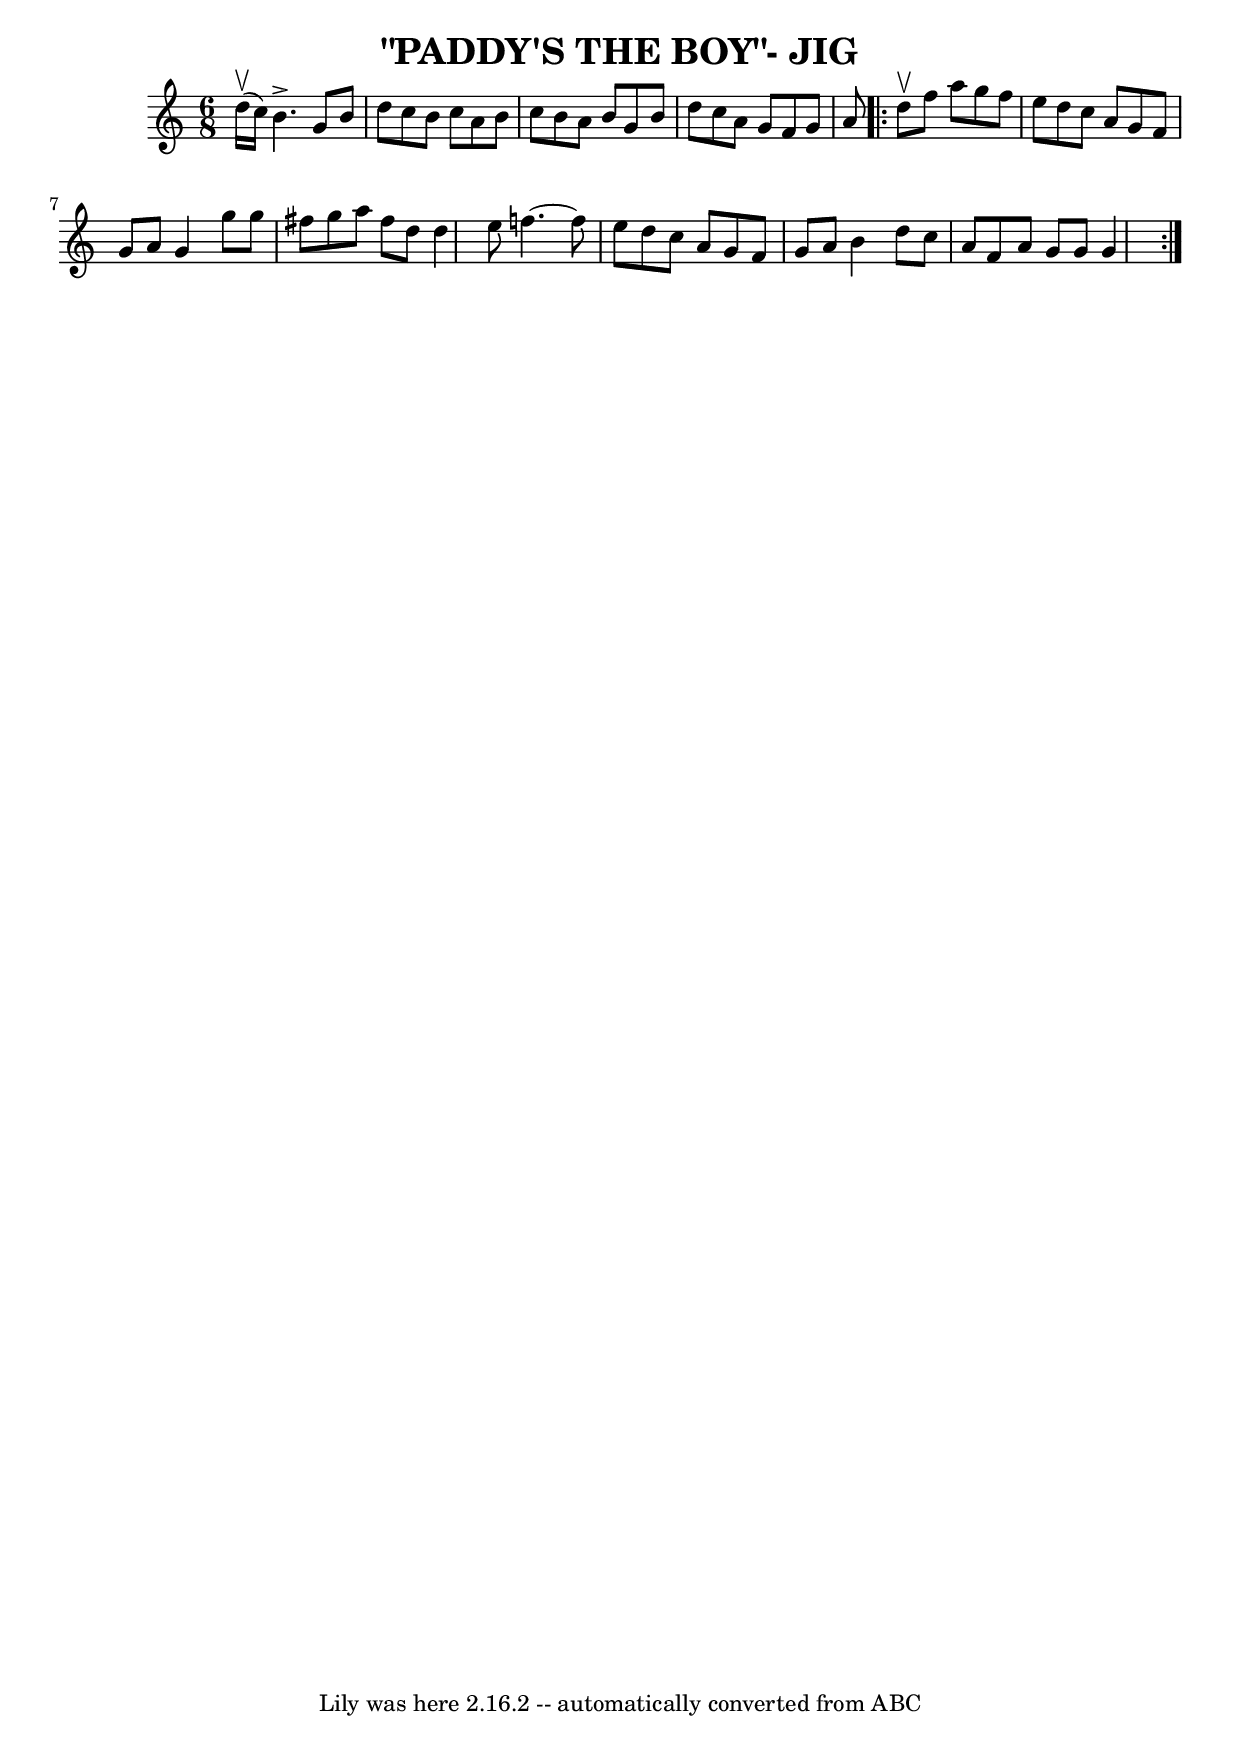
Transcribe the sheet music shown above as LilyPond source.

\version "2.16.2"
\include "Mammoth.ily"
\header {
  %% book = "Ryan's Mammoth Collection of Fiddle Tunes"
  crossRefNumber = "1"
  footnotes = ""
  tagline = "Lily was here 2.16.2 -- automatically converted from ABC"
  title = "\"PADDY'S THE BOY\"- JIG"

}
voicedefault =  {


  \time 6/8 
  \key g \mixolydian
  d''16 (^\upbow c''16)       |
  
  b'4.^\accent g'8 b'8 d''8    |
  c''8 b'8 c''8 a'8    
  b'8 c''8    |
  b'8 a'8 b'8 g'8 b'8 d''8    |
  
  c''8 a'8 g'8 f'8 g'8 a'8        |
  
  \repeat volta 2 {
    
    d''8^\upbow       |
    f''8 a''8 g''8 f''8 e''8 d''8     |
    c''8 a'8 g'8 f'8 g'8 a'8    |
    g'4 g''8    
    g''8 fis''8 g''8    |
    a''8 fis''8 d''8 d''4 e''8      |
    f''!4.   ~ f''8 e''8 d''8    |
    c''8 a'8    
    g'8 f'8 g'8 a'8    |
    b'4 d''8 c''8 a'8 f'8     |
    a'8 g'8 g'8 g'4    
  }   

}

\score{
  <<

    \context Staff="default"
    {
      \voicedefault 
      
    }

  >>
  \layout {
    
  }
  \midi {
  }

}
